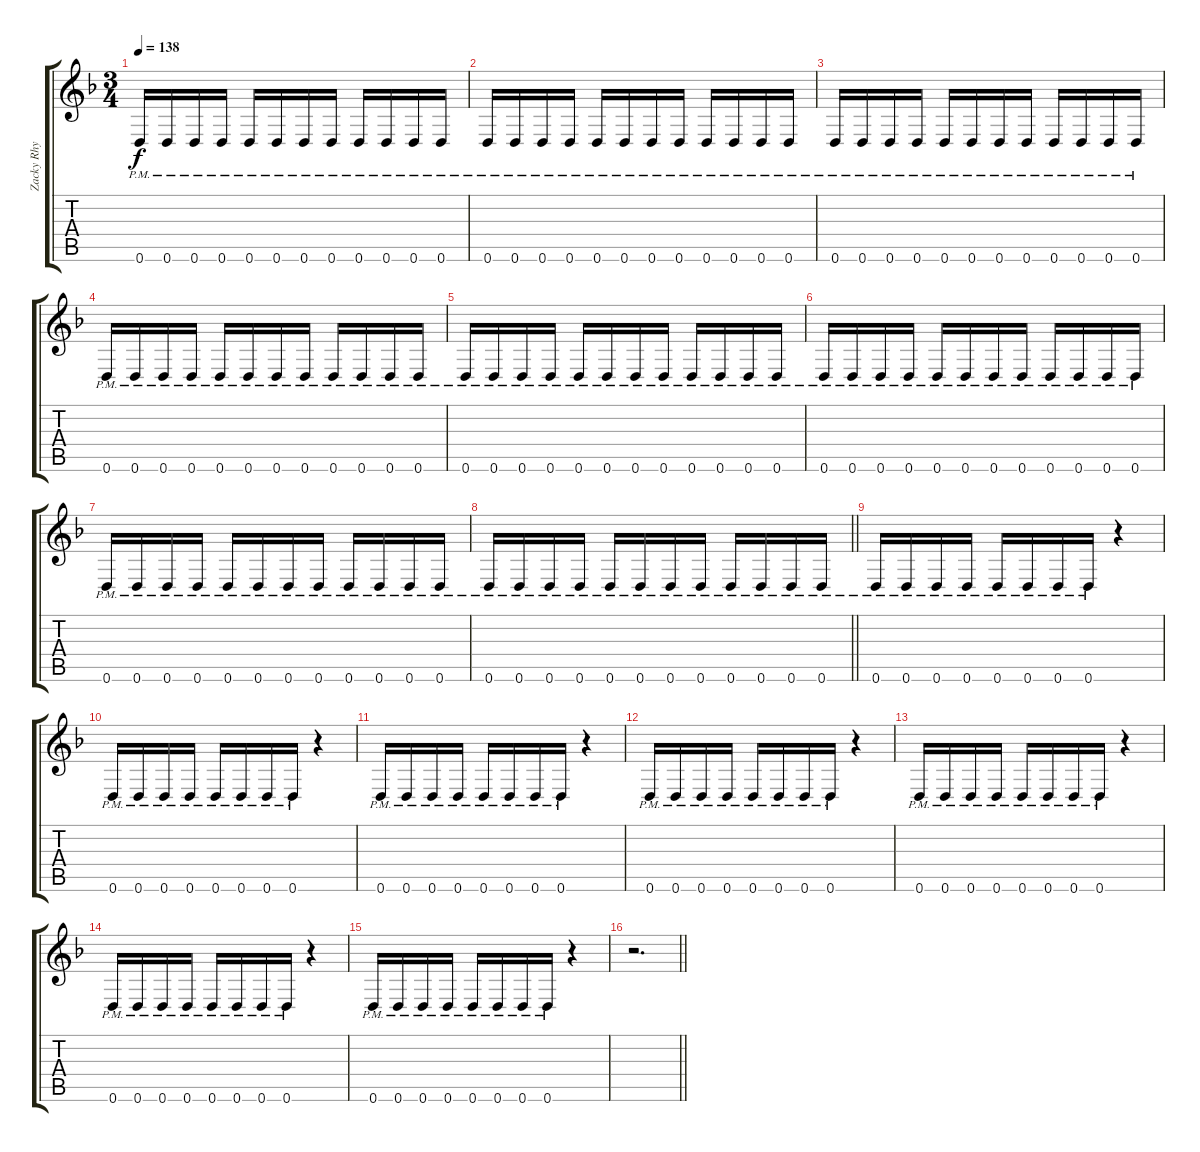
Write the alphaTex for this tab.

\track ("Zacky Rhy" "Zacky Rhy") {instrument distortionguitar}
\staff {score tabs}
\tuning (E4 B3 G3 D3 A2 D2) {hide}
\ts (3 4)
\tempo 138
\clef g2
\ks f
0.6{pm}.16{dy f} 0.6{pm}.16 0.6{pm}.16 0.6{pm}.16 0.6{pm}.16 0.6{pm}.16 0.6{pm}.16 0.6{pm}.16 0.6{pm}.16 0.6{pm}.16 0.6{pm}.16 0.6{pm}.16 |
0.6{pm}.16 0.6{pm}.16 0.6{pm}.16 0.6{pm}.16 0.6{pm}.16 0.6{pm}.16 0.6{pm}.16 0.6{pm}.16 0.6{pm}.16 0.6{pm}.16 0.6{pm}.16 0.6{pm}.16 |
0.6{pm}.16 0.6{pm}.16 0.6{pm}.16 0.6{pm}.16 0.6{pm}.16 0.6{pm}.16 0.6{pm}.16 0.6{pm}.16 0.6{pm}.16 0.6{pm}.16 0.6{pm}.16 0.6{pm}.16 |
0.6{pm}.16 0.6{pm}.16 0.6{pm}.16 0.6{pm}.16 0.6{pm}.16 0.6{pm}.16 0.6{pm}.16 0.6{pm}.16 0.6{pm}.16 0.6{pm}.16 0.6{pm}.16 0.6{pm}.16 |
0.6{pm}.16 0.6{pm}.16 0.6{pm}.16 0.6{pm}.16 0.6{pm}.16 0.6{pm}.16 0.6{pm}.16 0.6{pm}.16 0.6{pm}.16 0.6{pm}.16 0.6{pm}.16 0.6{pm}.16 |
0.6{pm}.16 0.6{pm}.16 0.6{pm}.16 0.6{pm}.16 0.6{pm}.16 0.6{pm}.16 0.6{pm}.16 0.6{pm}.16 0.6{pm}.16 0.6{pm}.16 0.6{pm}.16 0.6{pm}.16 |
0.6{pm}.16 0.6{pm}.16 0.6{pm}.16 0.6{pm}.16 0.6{pm}.16 0.6{pm}.16 0.6{pm}.16 0.6{pm}.16 0.6{pm}.16 0.6{pm}.16 0.6{pm}.16 0.6{pm}.16 |
\barLineRight lightlight
0.6{pm}.16 0.6{pm}.16 0.6{pm}.16 0.6{pm}.16 0.6{pm}.16 0.6{pm}.16 0.6{pm}.16 0.6{pm}.16 0.6{pm}.16 0.6{pm}.16 0.6{pm}.16 0.6{pm}.16 |
0.6{pm}.16 0.6{pm}.16 0.6{pm}.16 0.6{pm}.16 0.6{pm}.16 0.6{pm}.16 0.6{pm}.16 0.6{pm}.16 r.4 |
0.6{pm}.16 0.6{pm}.16 0.6{pm}.16 0.6{pm}.16 0.6{pm}.16 0.6{pm}.16 0.6{pm}.16 0.6{pm}.16 r.4 |
0.6{pm}.16 0.6{pm}.16 0.6{pm}.16 0.6{pm}.16 0.6{pm}.16 0.6{pm}.16 0.6{pm}.16 0.6{pm}.16 r.4 |
0.6{pm}.16 0.6{pm}.16 0.6{pm}.16 0.6{pm}.16 0.6{pm}.16 0.6{pm}.16 0.6{pm}.16 0.6{pm}.16 r.4 |
0.6{pm}.16 0.6{pm}.16 0.6{pm}.16 0.6{pm}.16 0.6{pm}.16 0.6{pm}.16 0.6{pm}.16 0.6{pm}.16 r.4 |
0.6{pm}.16 0.6{pm}.16 0.6{pm}.16 0.6{pm}.16 0.6{pm}.16 0.6{pm}.16 0.6{pm}.16 0.6{pm}.16 r.4 |
0.6{pm}.16 0.6{pm}.16 0.6{pm}.16 0.6{pm}.16 0.6{pm}.16 0.6{pm}.16 0.6{pm}.16 0.6{pm}.16 r.4 |
\barLineRight lightlight
r.2{d}
